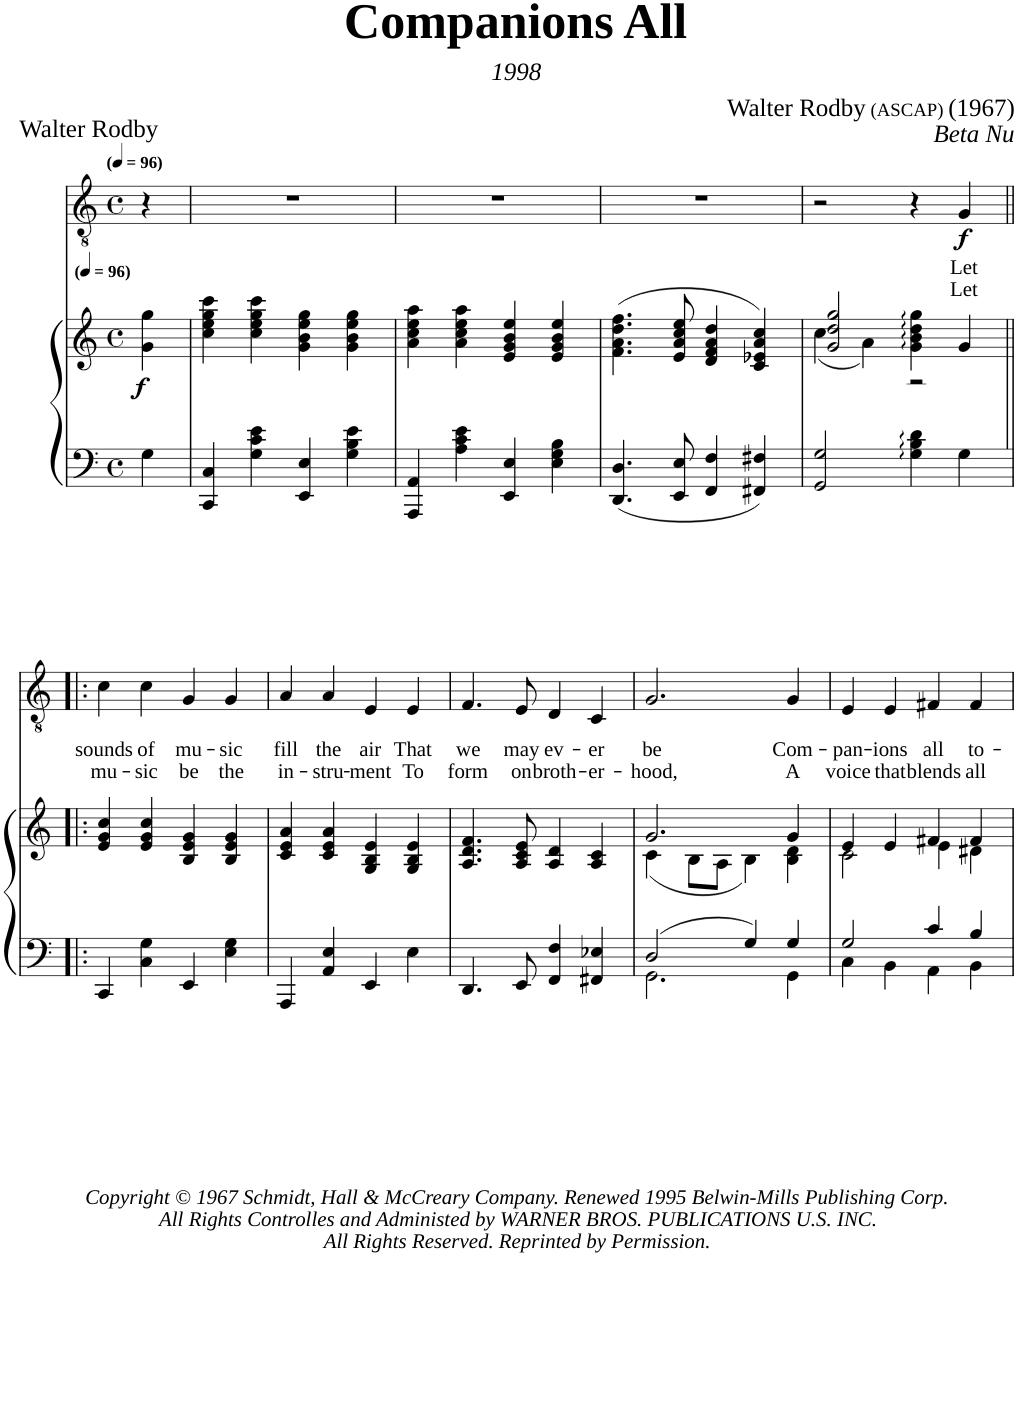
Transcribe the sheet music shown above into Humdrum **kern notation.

**kern	**kern	**dynam	**kern	**text	**text	**dynam
*part3	*part2	*part2	*part1	*part1	*part1	*part1
*staff3	*staff2	*staff2	*staff1	*staff1	*staff1	*staff1
*I"Piano	*I"Piano	*	*I"Piano	*	*	*
*I'Pno	*I'Pno	*	*I'Pno	*	*	*
*clefF4	*clefG2	*	*clefGv2	*	*	*
*k[]	*k[]	*	*k[]	*	*	*
*M4/4	*M4/4	*	*M4/4	*	*	*
*met(c)	*met(c)	*	*met(c)	*	*	*
*MM96	*MM96	*	*MM96	*	*	*
=1	=1	=1	=1	=1	=1	=1
!	!	!LO:DY:b	!	!	!	!
4G\	4g\ 4gg\	f	4r	.	.	.
=2	=2	=2	=2	=2	=2	=2
4CC/ 4C/	4cc\ 4ee\ 4gg\ 4ccc\	.	1r	.	.	.
4G\ 4c\ 4e\	4cc\ 4ee\ 4gg\ 4ccc\	.	.	.	.	.
4EE/ 4E/	4g\ 4b\ 4ee\ 4gg\	.	.	.	.	.
4G\ 4B\ 4e\	4g\ 4b\ 4ee\ 4gg\	.	.	.	.	.
=3	=3	=3	=3	=3	=3	=3
4AAA/ 4AA/	4a\ 4cc\ 4ee\ 4aa\	.	1r	.	.	.
4A\ 4c\ 4e\	4a\ 4cc\ 4ee\ 4aa\	.	.	.	.	.
4EE/ 4E/	4e/ 4g/ 4b/ 4ee/	.	.	.	.	.
4E\ 4G\ 4B\	4e/ 4g/ 4b/ 4ee/	.	.	.	.	.
=4	=4	=4	=4	=4	=4	=4
(4.DD/ 4.D/	(4.f\ 4.a\ 4.dd\ 4.ff\	.	1r	.	.	.
8EE/ 8E/	8e/ 8a/ 8cc/ 8ee/	.	.	.	.	.
4FF/ 4F/	4d/ 4f/ 4a/ 4dd/	.	.	.	.	.
4FF#X/ 4F#X/)	4c/ 4e-X/ 4a/ 4cc/)	.	.	.	.	.
=5	=5	=5	=5	=5	=5	=5
*	*^	*	*	*	*	*
2GG/ 2G/	2g/ 2dd/ 2gg/	(4cc\	.	2r	.	.	.
.	.	4a\)	.	.	.	.	.
4G\:: 4B\:: 4d\::	4g\:: 4b\:: 4dd\:: 4gg\::	2r	.	4r	.	.	.
!	!	!	!	!	!LO:LY:b	!LO:LY:b	!LO:DY:b
4G\	4g/	.	.	4G/	Let	Let	f
*	*v	*v	*	*	*	*	*
!!LO:LB:g=z
=6!|:	=6!|:	=6!|:	=6!|:	=6!|:	=6!|:	=6!|:
!	!	!	!	!LO:LY:b	!LO:LY:b	!
4CC/	4e/ 4g/ 4cc/	.	4c\	sounds	mu-	.
!	!	!	!	!LO:LY:b	!LO:LY:b	!
4C\ 4G\	4e/ 4g/ 4cc/	.	4c\	of	-sic	.
!	!	!	!	!LO:LY:b	!LO:LY:b	!
4EE/	4B/ 4e/ 4g/	.	4G/	mu-	be	.
!	!	!	!	!LO:LY:b	!LO:LY:b	!
4E\ 4G\	4B/ 4e/ 4g/	.	4G/	-sic	the	.
=7	=7	=7	=7	=7	=7	=7
!	!	!	!	!LO:LY:b	!LO:LY:b	!
4AAA/	4c/ 4e/ 4a/	.	4A/	fill	in-	.
!	!	!	!	!LO:LY:b	!LO:LY:b	!
4AA/ 4E/	4c/ 4e/ 4a/	.	4A/	the	-stru-	.
!	!	!	!	!LO:LY:b	!LO:LY:b	!
4EE/	4G/ 4B/ 4e/	.	4E/	air	-ment	.
!	!	!	!	!LO:LY:b	!LO:LY:b	!
4E\	4G/ 4B/ 4e/	.	4E/	That	To	.
=8	=8	=8	=8	=8	=8	=8
!	!	!	!	!LO:LY:b	!LO:LY:b	!
4.DD/	4.A/ 4.d/ 4.f/	.	4.F/	we	form	.
!	!	!	!	!LO:LY:b	!LO:LY:b	!
8EE/	8A/ 8c/ 8e/	.	8E/	may	on	.
!	!	!	!	!LO:LY:b	!LO:LY:b	!
4FF/ 4F/	4A/ 4d/	.	4D/	ev-	broth-	.
!	!	!	!	!LO:LY:b	!LO:LY:b	!
4FF#X/ 4E-X/	4A/ 4c/	.	4C/	-er	-er-	.
=9	=9	=9	=9	=9	=9	=9
*^	*^	*	*	*	*	*
!	!	!	!	!	!	!LO:LY:b	!LO:LY:b	!
(2D/	2.GG\	2.g/	(4c\	.	2.G/	be	-hood,	.
.	.	.	8B\L	.	.	.	.	.
.	.	.	8A\J	.	.	.	.	.
4G/)	.	.	4B\)	.	.	.	.	.
!	!	!	!	!	!	!LO:LY:b	!LO:LY:b	!
4G/	4GG\	4g/	4B\ 4d\	.	4G/	Com-	A	.
=10	=10	=10	=10	=10	=10	=10	=10	=10
!	!	!	!	!	!	!LO:LY:b	!LO:LY:b	!
2G/	4C\	4e/	2c\	.	4E/	-pan-	voice	.
!	!	!	!	!	!	!LO:LY:b	!LO:LY:b	!
.	4BB\	4e/	.	.	4E/	-ions	that	.
!	!	!	!	!	!	!LO:LY:b	!LO:LY:b	!
4c/	4AA\	4f#X/	4e\	.	4F#X/	all	blends	.
!	!	!	!	!	!	!LO:LY:b	!LO:LY:b	!
4B/	4BB\	4f#/	4d#X\	.	4F#/	to-	all	.
*v	*v	*	*	*	*	*	*	*
*	*v	*v	*	*	*	*	*
=	=	=	=	=	=	=
*-	*-	*-	*-	*-	*-	*-
